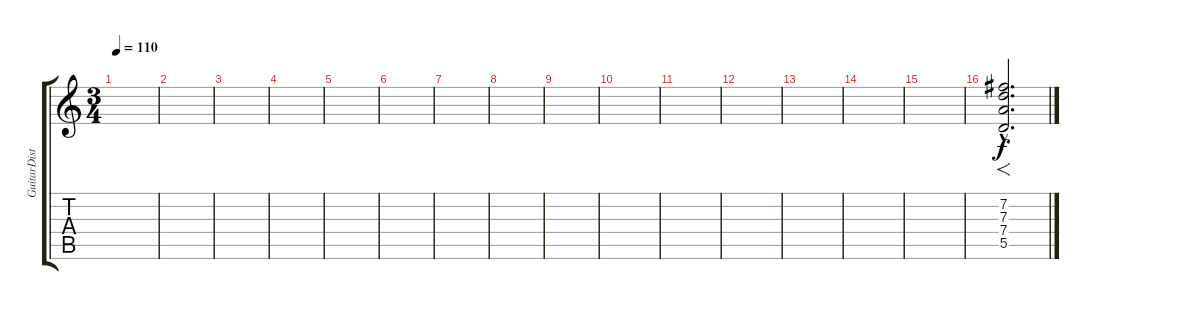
\track ("GuitarDist" "GuitarDist") {instrument distortionguitar}
\staff {score tabs}
\tuning (E4 B3 G3 D3 A2 E2) {hide}
\ts (3 4)
\tempo 110
\clef g2
\ks c
|
|
|
|
|
|
|
|
|
|
|
|
|
|
|
(7.2{hac} 7.3{hac} 7.4{hac} 5.5{hac}).2{f d}
